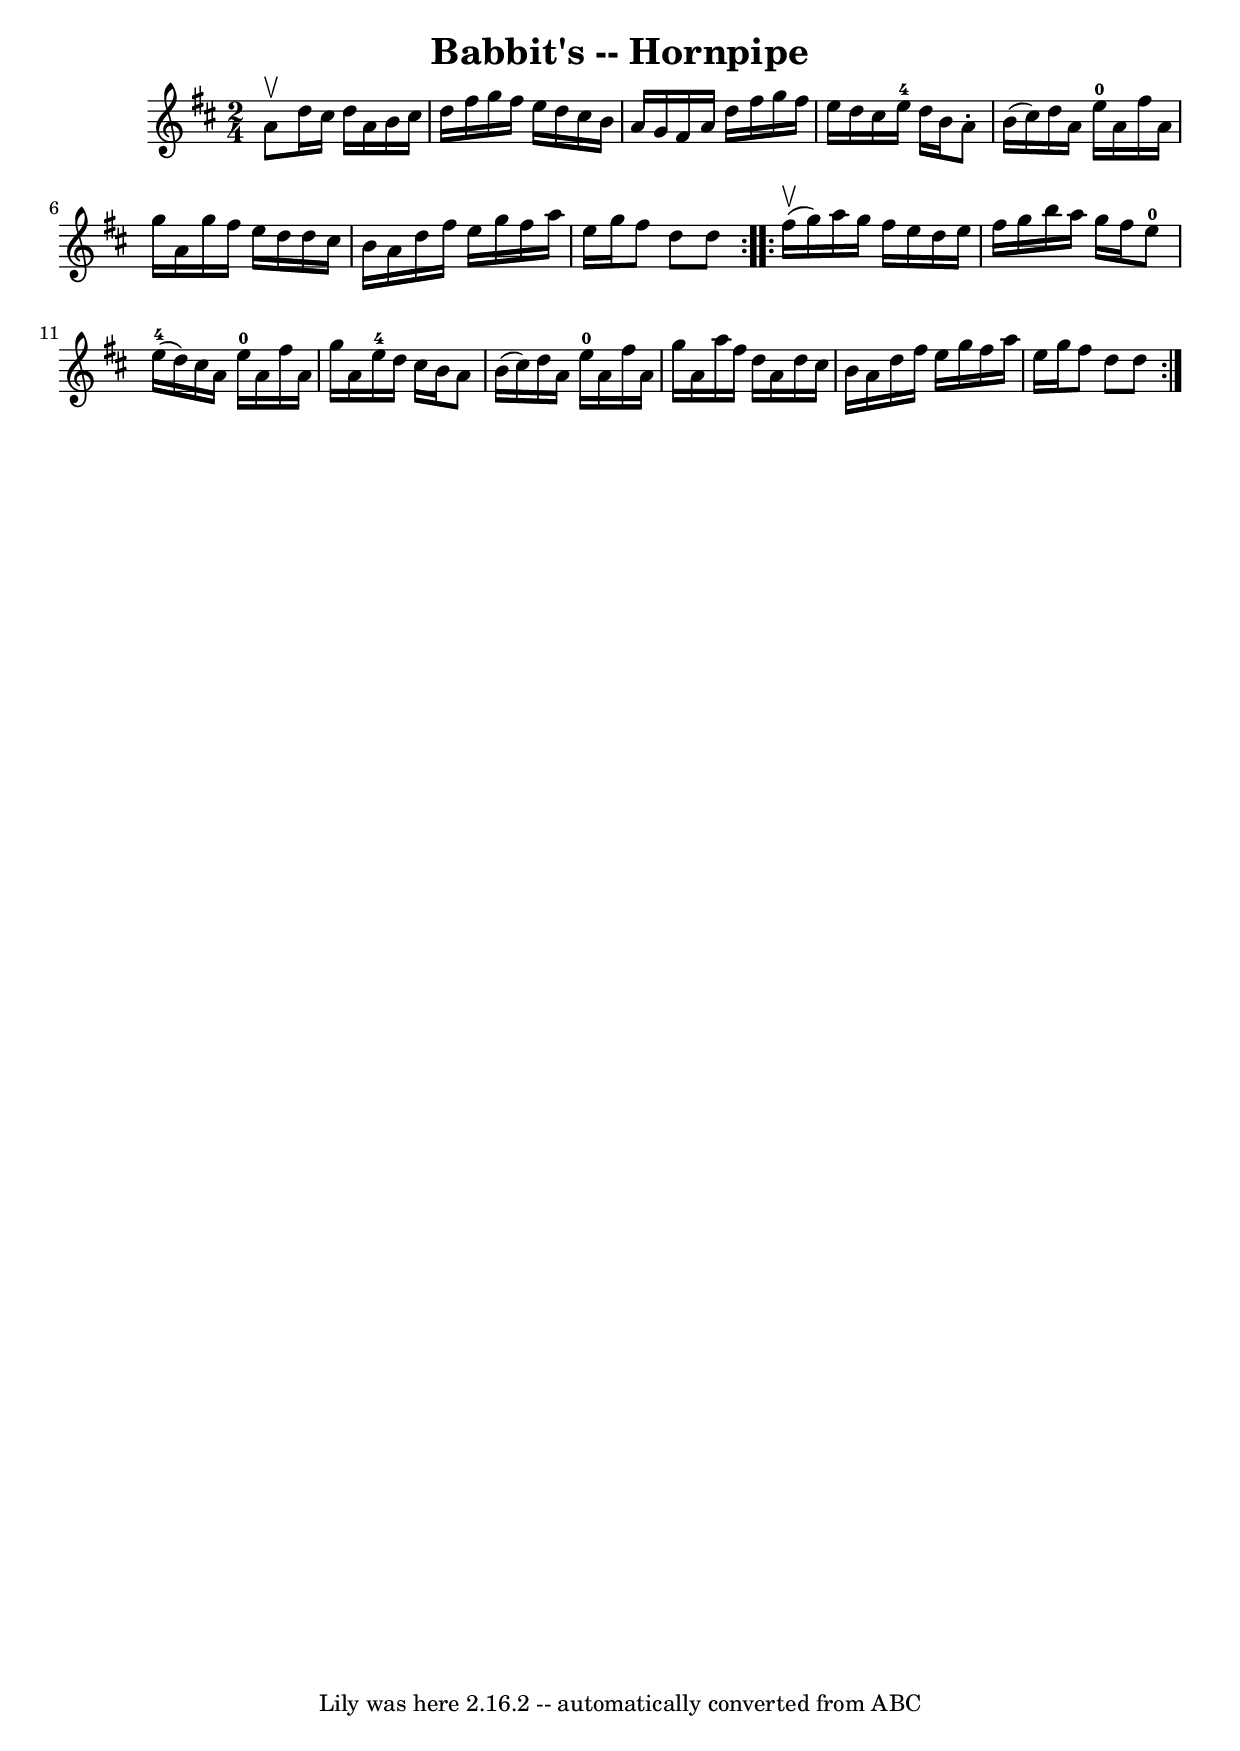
\version "2.7.40"
\include "Mammoth.ily"
\header {
	%% book = "Cole's 1000 Fiddle Tunes"
	crossRefNumber = "1"
	footnotes = ""
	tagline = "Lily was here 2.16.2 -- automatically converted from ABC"
	title = "Babbit's -- Hornpipe"
}
voicedefault =  {
\set Score.defaultBarType = "empty"

\repeat volta 2 {
\time 2/4 \key d \major a'8^\upbow |
 d''16 cis''16 d''16    
a'16 b'16 cis''16 d''16 fis''16  |
 g''16 fis''16    
e''16 d''16 cis''16 b'16 a'16 g'16  |
 fis'16 a'16    
d''16 fis''16 g''16 fis''16 e''16 d''16  |
 cis''16    
e''16-4 d''16 b'16 a'8 -. b'16 (cis''16) |
 d''16  
 a'16 e''16-0 a'16 fis''16 a'16 g''16 a'16  |
   
g''16 fis''16 e''16 d''16 d''16 cis''16 b'16 a'16  
|
 d''16 fis''16 e''16 g''16 fis''16 a''16 e''16    
g''16  |
 fis''8 d''8 d''8  }     \repeat volta 2 { fis''16 
(^\upbow g''16) |
 a''16 g''16 fis''16 e''16 d''16    
e''16 fis''16 g''16  |
 b''16 a''16 g''16 fis''16      
e''8-0 e''16-4(d''16) |
 cis''16 a'16 e''16 
-0 a'16 fis''16 a'16 g''16 a'16  |
 e''16-4 d''16  
 cis''16 b'16 a'8 b'16 (cis''16) |
 d''16 a'16    
e''16-0 a'16 fis''16 a'16 g''16 a'16  |
 a''16    
fis''16 d''16 a'16 d''16 cis''16 b'16 a'16  |
 d''16  
 fis''16 e''16 g''16 fis''16 a''16 e''16 g''16  |
   
fis''8 d''8 d''8  }   
}

\score{
    <<

	\context Staff="default"
	{
	    \voicedefault 
	}

    >>
	\layout {
	}
	\midi {}
}
